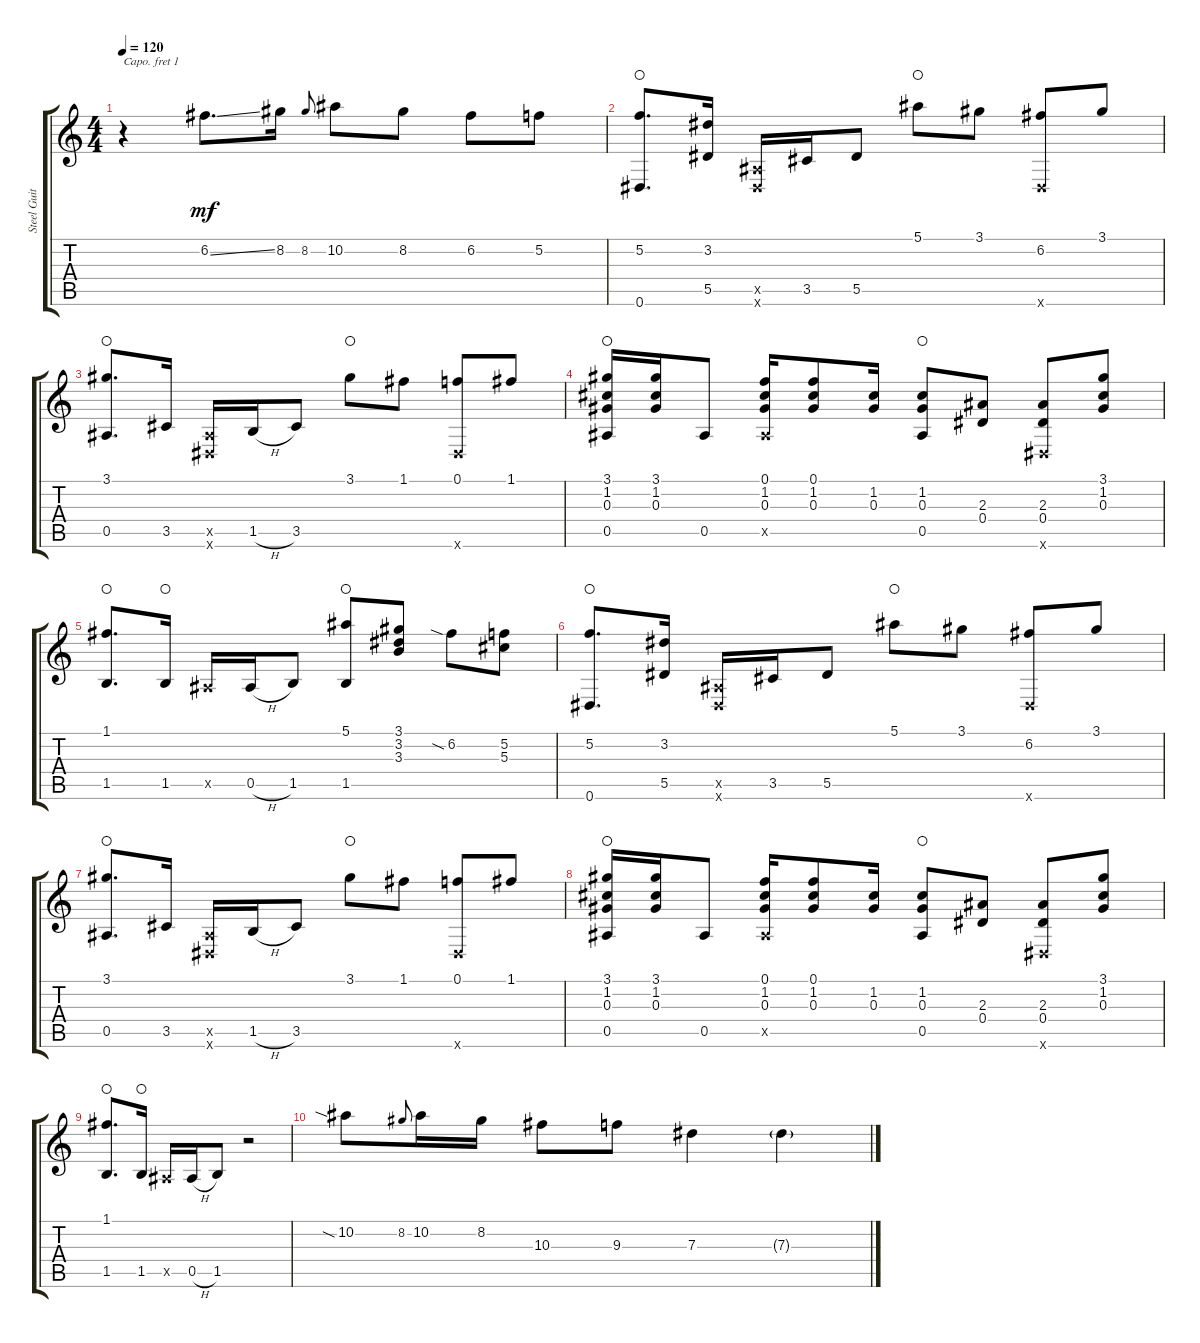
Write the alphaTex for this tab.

\track ("Steel Guitar" "Steel Guit") {instrument acousticguitarsteel}
\staff {score tabs}
\capo 1
\tuning (E4 B3 G3 D3 A2 D2) {hide}
\ts (4 4)
\tempo 120
\clef g2
\ks c
r.4{dy fff} 6.2{ss}.8{d dy mf} 8.2.16 8.2.8{gr onbeat} 10.2.8 8.2.8 6.2.8 5.2.8 |
(5.2 0.6).8{d waho} (3.2 5.5).16 (0.5{x} 0.6{x}).16 3.5.16 5.5.8 5.1.8{waho} 3.1.8 (6.2 0.6{x}).8 3.1.8 |
(3.1 0.5).8{d waho} 3.5.16 (0.5{x} 0.6{x}).16 1.5{h}.16 3.5.8 3.1.8{waho} 1.1.8 (0.1 0.6{x}).8 1.1.8 |
(3.1 1.2 0.3 0.5).16{waho} (3.1 1.2 0.3).16 0.5.8 (0.1 1.2 0.3 0.5{x}).16 (0.1 1.2 0.3).8 (1.2 0.3).16 (1.2 0.3 0.5).8{waho} (2.3 0.4).8 (2.3 0.4 0.6{x}).8 (3.1 1.2 0.3).8 |
(1.1 1.5).8{d waho} 1.5.16{waho} 0.5{x}.16 0.5{h}.16 1.5.8 (5.1 1.5).8{waho} (3.1 3.2 3.3).8 6.2{sia}.8 (5.2 5.3).8 |
(5.2 0.6).8{d waho} (3.2 5.5).16 (0.5{x} 0.6{x}).16 3.5.16 5.5.8 5.1.8{waho} 3.1.8 (6.2 0.6{x}).8 3.1.8 |
(3.1 0.5).8{d waho} 3.5.16 (0.5{x} 0.6{x}).16 1.5{h}.16 3.5.8 3.1.8{waho} 1.1.8 (0.1 0.6{x}).8 1.1.8 |
(3.1 1.2 0.3 0.5).16{waho} (3.1 1.2 0.3).16 0.5.8 (0.1 1.2 0.3 0.5{x}).16 (0.1 1.2 0.3).8 (1.2 0.3).16 (1.2 0.3 0.5).8{waho} (2.3 0.4).8 (2.3 0.4 0.6{x}).8 (3.1 1.2 0.3).8 |
(1.1 1.5).8{d waho} 1.5.16{waho} 0.5{x}.16 0.5{h}.16 1.5.8 r.2 |
10.2{sia}.8 8.2.8{gr onbeat} 10.2.16 8.2.16 10.3.8 9.3.8 7.3.4 7.3{g}.4
